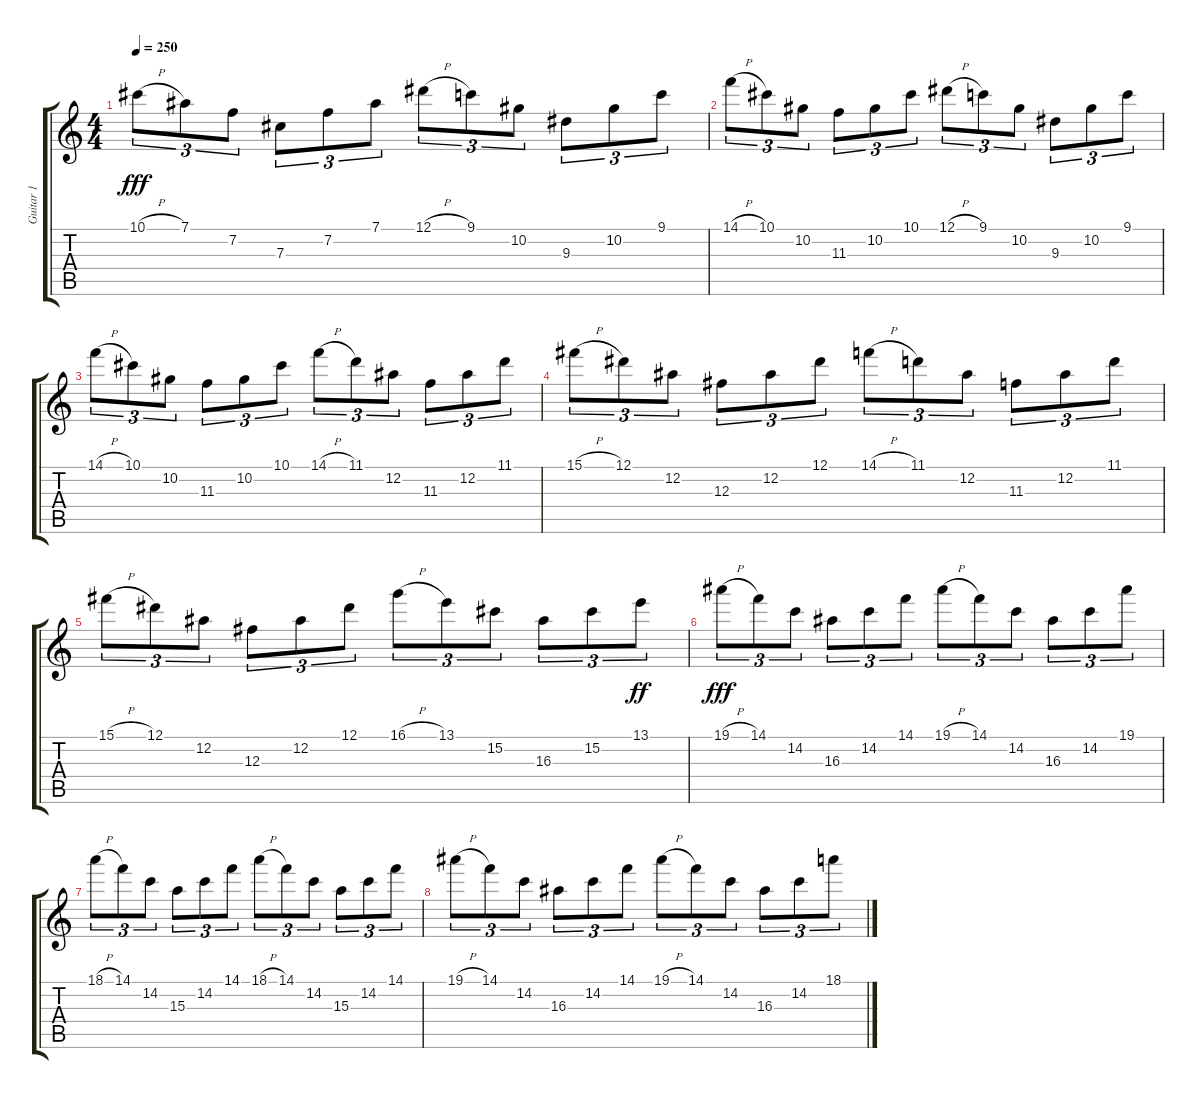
\track ("Guitar 1" "Guitar 1") {instrument overdrivenguitar}
\staff {score tabs}
\tuning (Eb4 Bb3 Gb3 Db3 Ab2 Eb2) {hide}
\ts (4 4)
\tempo 250
\clef g2
\ks c
10.1{h}.8{tu (3 2) dy fff} 7.1.8{tu (3 2)} 7.2.8{tu (3 2)} 7.3.8{tu (3 2)} 7.2.8{tu (3 2)} 7.1.8{tu (3 2)} 12.1{h}.8{tu (3 2)} 9.1.8{tu (3 2)} 10.2.8{tu (3 2)} 9.3.8{tu (3 2)} 10.2.8{tu (3 2)} 9.1.8{tu (3 2)} |
14.1{h}.8{tu (3 2)} 10.1.8{tu (3 2)} 10.2.8{tu (3 2)} 11.3.8{tu (3 2)} 10.2.8{tu (3 2)} 10.1.8{tu (3 2)} 12.1{h}.8{tu (3 2)} 9.1.8{tu (3 2)} 10.2.8{tu (3 2)} 9.3.8{tu (3 2)} 10.2.8{tu (3 2)} 9.1.8{tu (3 2)} |
14.1{h}.8{tu (3 2)} 10.1.8{tu (3 2)} 10.2.8{tu (3 2)} 11.3.8{tu (3 2)} 10.2.8{tu (3 2)} 10.1.8{tu (3 2)} 14.1{h}.8{tu (3 2)} 11.1.8{tu (3 2)} 12.2.8{tu (3 2)} 11.3.8{tu (3 2)} 12.2.8{tu (3 2)} 11.1.8{tu (3 2)} |
15.1{h}.8{tu (3 2)} 12.1.8{tu (3 2)} 12.2.8{tu (3 2)} 12.3.8{tu (3 2)} 12.2.8{tu (3 2)} 12.1.8{tu (3 2)} 14.1{h}.8{tu (3 2)} 11.1.8{tu (3 2)} 12.2.8{tu (3 2)} 11.3.8{tu (3 2)} 12.2.8{tu (3 2)} 11.1.8{tu (3 2)} |
15.1{h}.8{tu (3 2)} 12.1.8{tu (3 2)} 12.2.8{tu (3 2)} 12.3.8{tu (3 2)} 12.2.8{tu (3 2)} 12.1.8{tu (3 2)} 16.1{h}.8{tu (3 2)} 13.1.8{tu (3 2)} 15.2.8{tu (3 2)} 16.3.8{tu (3 2)} 15.2.8{tu (3 2)} 13.1.8{tu (3 2) dy ff} |
19.1{h}.8{tu (3 2) dy fff} 14.1.8{tu (3 2)} 14.2.8{tu (3 2)} 16.3.8{tu (3 2)} 14.2.8{tu (3 2)} 14.1.8{tu (3 2)} 19.1{h}.8{tu (3 2)} 14.1.8{tu (3 2)} 14.2.8{tu (3 2)} 16.3.8{tu (3 2)} 14.2.8{tu (3 2)} 19.1.8{tu (3 2)} |
18.1{h}.8{tu (3 2)} 14.1.8{tu (3 2)} 14.2.8{tu (3 2)} 15.3.8{tu (3 2)} 14.2.8{tu (3 2)} 14.1.8{tu (3 2)} 18.1{h}.8{tu (3 2)} 14.1.8{tu (3 2)} 14.2.8{tu (3 2)} 15.3.8{tu (3 2)} 14.2.8{tu (3 2)} 14.1.8{tu (3 2)} |
19.1{h}.8{tu (3 2)} 14.1.8{tu (3 2)} 14.2.8{tu (3 2)} 16.3.8{tu (3 2)} 14.2.8{tu (3 2)} 14.1.8{tu (3 2)} 19.1{h}.8{tu (3 2)} 14.1.8{tu (3 2)} 14.2.8{tu (3 2)} 16.3.8{tu (3 2)} 14.2.8{tu (3 2)} 18.1.8{tu (3 2)}
